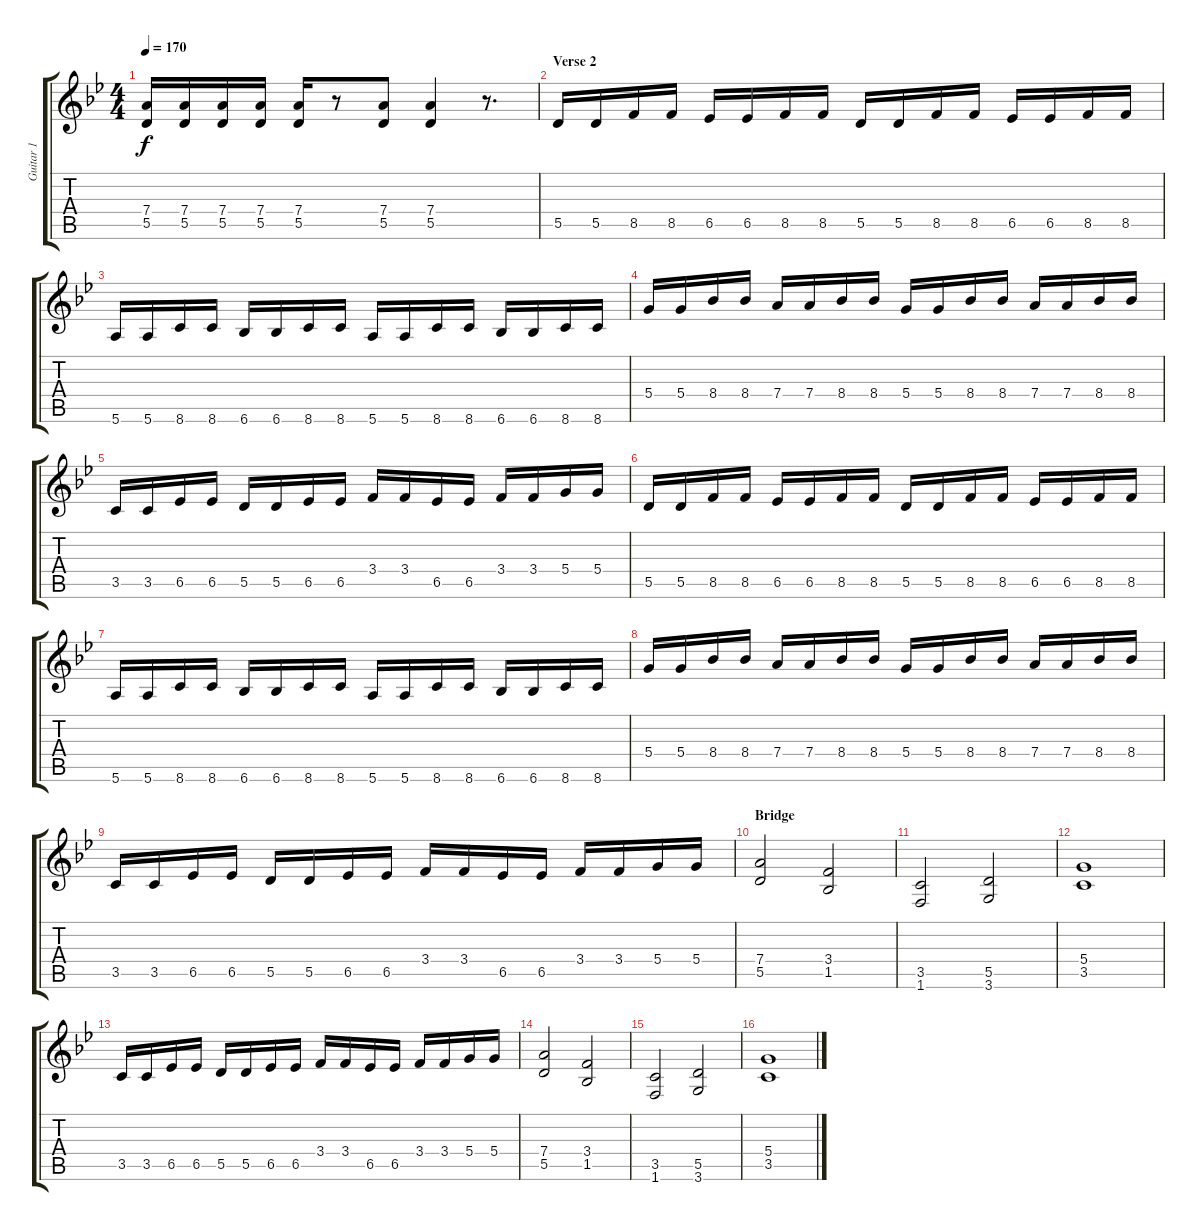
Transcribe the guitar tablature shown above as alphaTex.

\track ("Guitar 1" "Guitar 1") {instrument overdrivenguitar}
\staff {score tabs}
\tuning (E4 B3 G3 D3 A2 E2) {hide}
\ts (4 4)
\tempo 170
\clef g2
\ks bb
(7.4 5.5).16{dy f} (7.4 5.5).16 (7.4 5.5).16 (7.4 5.5).16 (7.4 5.5).16 r.8 (7.4 5.5).8 (7.4 5.5).4 r.8{d} |
\section ("" "Verse 2")
5.5.16 5.5.16 8.5.16 8.5.16 6.5.16 6.5.16 8.5.16 8.5.16 5.5.16 5.5.16 8.5.16 8.5.16 6.5.16 6.5.16 8.5.16 8.5.16 |
5.6.16 5.6.16 8.6.16 8.6.16 6.6.16 6.6.16 8.6.16 8.6.16 5.6.16 5.6.16 8.6.16 8.6.16 6.6.16 6.6.16 8.6.16 8.6.16 |
5.4.16 5.4.16 8.4.16 8.4.16 7.4.16 7.4.16 8.4.16 8.4.16 5.4.16 5.4.16 8.4.16 8.4.16 7.4.16 7.4.16 8.4.16 8.4.16 |
3.5.16 3.5.16 6.5.16 6.5.16 5.5.16 5.5.16 6.5.16 6.5.16 3.4.16 3.4.16 6.5.16 6.5.16 3.4.16 3.4.16 5.4.16 5.4.16 |
5.5.16 5.5.16 8.5.16 8.5.16 6.5.16 6.5.16 8.5.16 8.5.16 5.5.16 5.5.16 8.5.16 8.5.16 6.5.16 6.5.16 8.5.16 8.5.16 |
5.6.16 5.6.16 8.6.16 8.6.16 6.6.16 6.6.16 8.6.16 8.6.16 5.6.16 5.6.16 8.6.16 8.6.16 6.6.16 6.6.16 8.6.16 8.6.16 |
5.4.16 5.4.16 8.4.16 8.4.16 7.4.16 7.4.16 8.4.16 8.4.16 5.4.16 5.4.16 8.4.16 8.4.16 7.4.16 7.4.16 8.4.16 8.4.16 |
3.5.16 3.5.16 6.5.16 6.5.16 5.5.16 5.5.16 6.5.16 6.5.16 3.4.16 3.4.16 6.5.16 6.5.16 3.4.16 3.4.16 5.4.16 5.4.16 |
\section ("" "Bridge")
(7.4 5.5).2 (3.4 1.5).2 |
(3.5 1.6).2 (5.5 3.6).2 |
(5.4 3.5).1 |
3.5.16 3.5.16 6.5.16 6.5.16 5.5.16 5.5.16 6.5.16 6.5.16 3.4.16 3.4.16 6.5.16 6.5.16 3.4.16 3.4.16 5.4.16 5.4.16 |
(7.4 5.5).2 (3.4 1.5).2 |
(3.5 1.6).2 (5.5 3.6).2 |
(5.4 3.5).1
